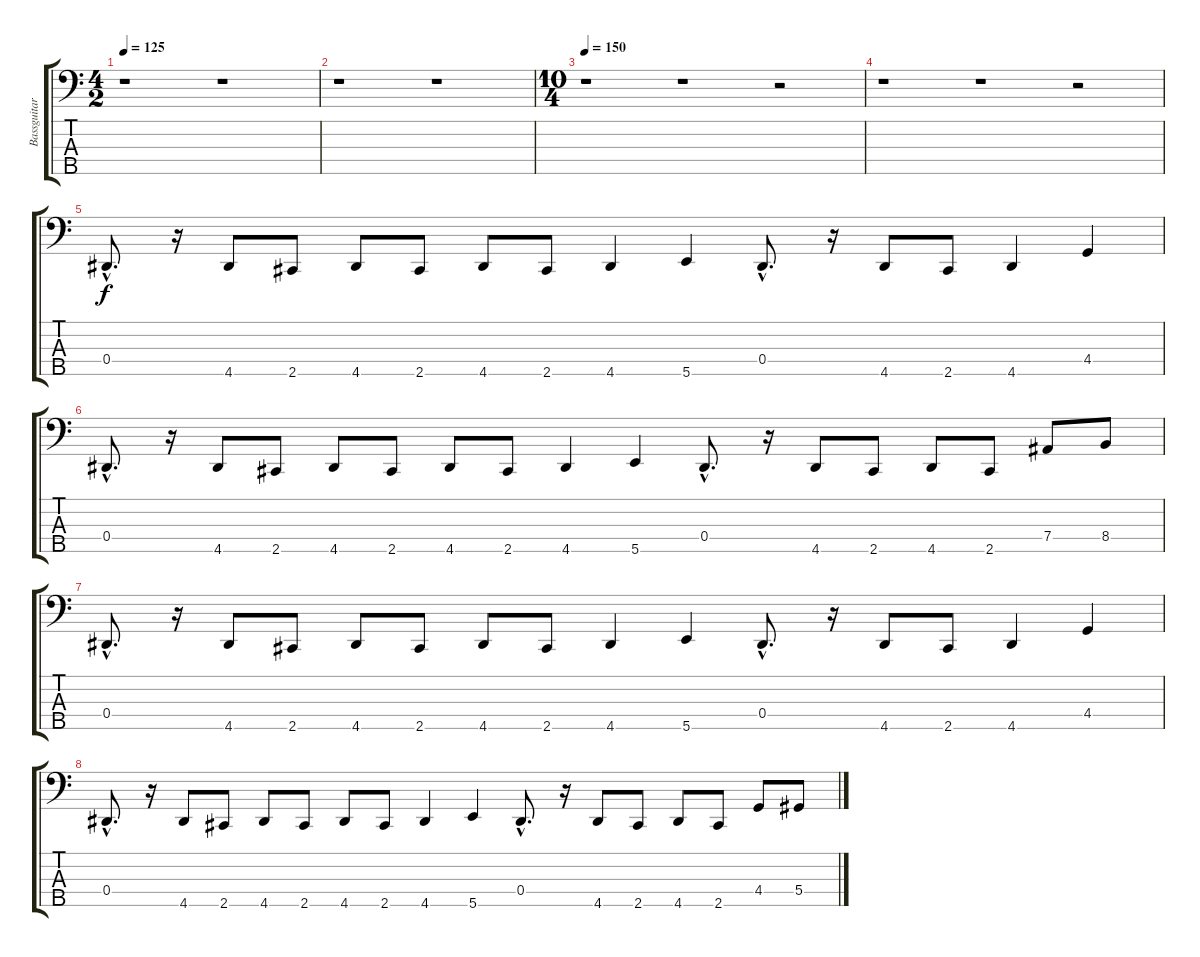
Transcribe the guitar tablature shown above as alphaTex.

\track ("Bassguitar" "Bassguitar") {instrument electricbassfinger}
\staff {score tabs}
\tuning (Gb2 Db2 Ab1 Eb1 B0) {hide}
\ts (4 2)
\tempo 125
\clef f4
\ks c
r.1{dy f} r.1 |
r.1 r.1 |
\ts (10 4)
\tempo 150
r.1 r.1 r.2 |
r.1 r.1 r.2 |
0.4{hac}.8{d} r.16 4.5.8 2.5.8 4.5.8 2.5.8 4.5.8 2.5.8 4.5.4 5.5.4 0.4{hac}.8{d} r.16 4.5.8 2.5.8 4.5.4 4.4.4 |
0.4{hac}.8{d} r.16 4.5.8 2.5.8 4.5.8 2.5.8 4.5.8 2.5.8 4.5.4 5.5.4 0.4{hac}.8{d} r.16 4.5.8 2.5.8 4.5.8 2.5.8 7.4.8 8.4.8 |
0.4{hac}.8{d} r.16 4.5.8 2.5.8 4.5.8 2.5.8 4.5.8 2.5.8 4.5.4 5.5.4 0.4{hac}.8{d} r.16 4.5.8 2.5.8 4.5.4 4.4.4 |
0.4{hac}.8{d} r.16 4.5.8 2.5.8 4.5.8 2.5.8 4.5.8 2.5.8 4.5.4 5.5.4 0.4{hac}.8{d} r.16 4.5.8 2.5.8 4.5.8 2.5.8 4.4.8 5.4.8
